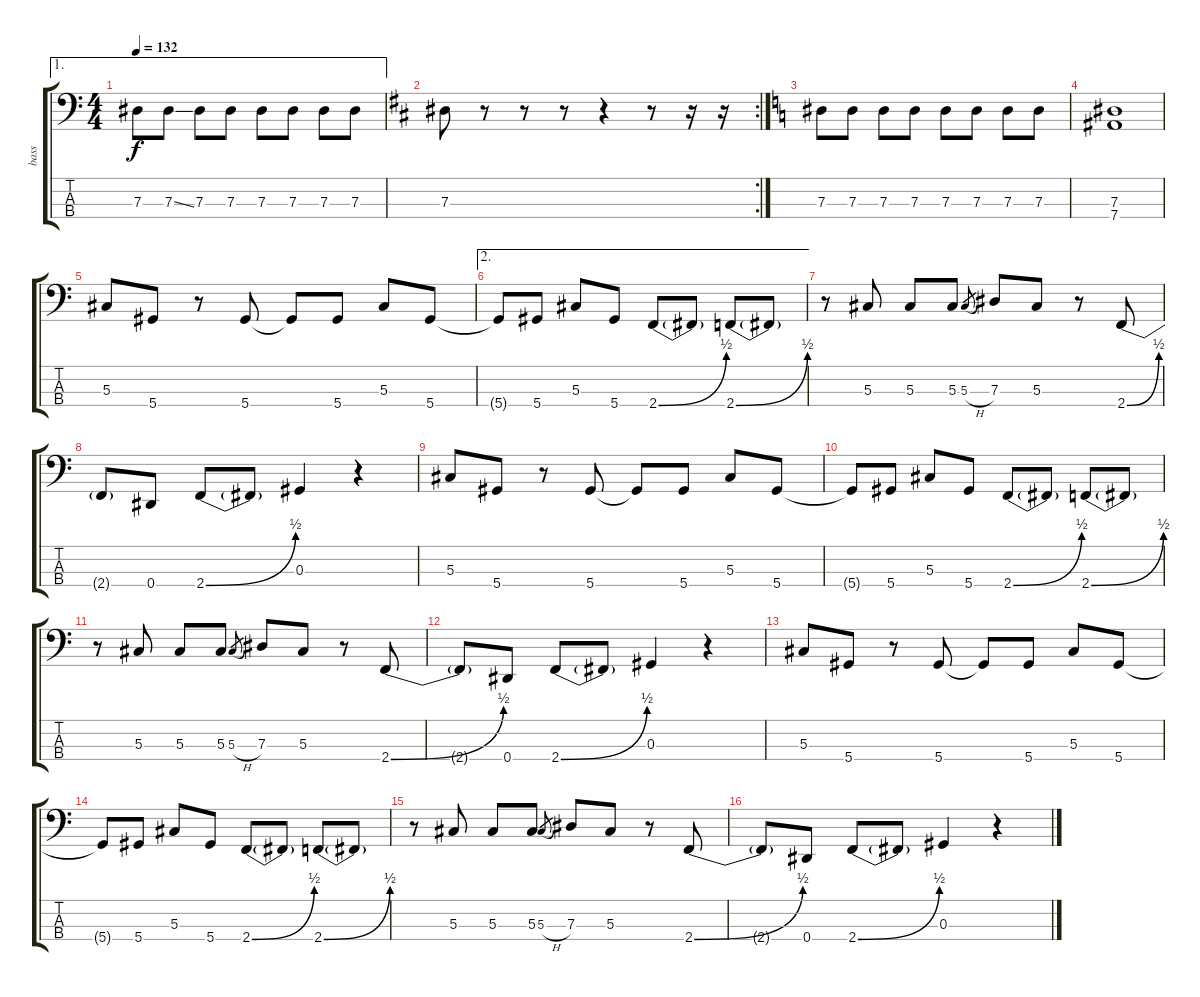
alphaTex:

\track ("bass" "bass") {instrument electricbasspick}
\staff {score tabs}
\tuning (Gb2 Db2 Ab1 Eb1) {hide}
\ae 1
\ts (4 4)
\tempo 132
\clef f4
\ks c
7.3.8{dy f} 7.3{ss}.8 7.3.8 7.3.8 7.3.8 7.3.8 7.3.8 7.3.8 |
\rc 2
\ks d
7.3.8 r.8 r.8 r.8 r.4 r.8 r.16 r.16 |
\ks c
7.3.8 7.3.8 7.3.8 7.3.8 7.3.8 7.3.8 7.3.8 7.3.8 |
(7.3 7.4).1 |
5.3.8 5.4.8 r.8 5.4.8 5.4{t}.8 5.4.8 5.3.8 5.4.8 |
\ae 2
5.4{t}.8 5.4.8 5.3.8 5.4.8 2.4{be (bend 0 0 60 2)}.8 2.4{t}.8 2.4{be (bend 0 0 60 2)}.8 2.4{t}.8 |
r.8 5.3.8 5.3.8 5.3.8 5.3{h}.8{gr} 7.3.8 5.3.8 r.8 2.4{be (bend 0 0 60 2)}.8 |
2.4{t}.8 0.4.8 2.4{be (bend 0 0 60 2)}.8 2.4{t}.8 0.3.4 r.4 |
5.3.8 5.4.8 r.8 5.4.8 5.4{t}.8 5.4.8 5.3.8 5.4.8 |
5.4{t}.8 5.4.8 5.3.8 5.4.8 2.4{be (bend 0 0 60 2)}.8 2.4{t}.8 2.4{be (bend 0 0 60 2)}.8 2.4{t}.8 |
r.8 5.3.8 5.3.8 5.3.8 5.3{h}.8{gr} 7.3.8 5.3.8 r.8 2.4{be (bend 0 0 60 2)}.8 |
2.4{t}.8 0.4.8 2.4{be (bend 0 0 60 2)}.8 2.4{t}.8 0.3.4 r.4 |
5.3.8 5.4.8 r.8 5.4.8 5.4{t}.8 5.4.8 5.3.8 5.4.8 |
5.4{t}.8 5.4.8 5.3.8 5.4.8 2.4{be (bend 0 0 60 2)}.8 2.4{t}.8 2.4{be (bend 0 0 60 2)}.8 2.4{t}.8 |
r.8 5.3.8 5.3.8 5.3.8 5.3{h}.8{gr} 7.3.8 5.3.8 r.8 2.4{be (bend 0 0 60 2)}.8 |
2.4{t}.8 0.4.8 2.4{be (bend 0 0 60 2)}.8 2.4{t}.8 0.3.4 r.4
